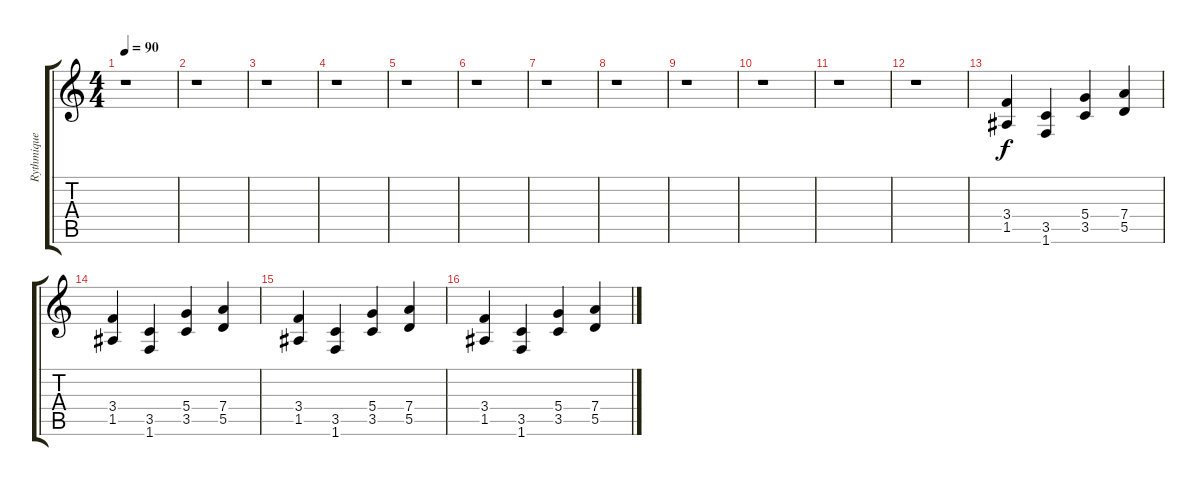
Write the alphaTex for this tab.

\track ("Rythmique Guitar" "Rythmique ") {instrument distortionguitar}
\staff {score tabs}
\tuning (E4 B3 G3 D3 A2 E2) {hide}
\ts (4 4)
\tempo 90
\clef g2
\ks c
r.1{dy f} |
r.1 |
r.1 |
r.1 |
r.1 |
r.1 |
r.1 |
r.1 |
r.1 |
r.1 |
r.1 |
r.1 |
(3.4 1.5).4 (3.5 1.6).4 (5.4 3.5).4 (7.4 5.5).4 |
(3.4 1.5).4 (3.5 1.6).4 (5.4 3.5).4 (7.4 5.5).4 |
(3.4 1.5).4 (3.5 1.6).4 (5.4 3.5).4 (7.4 5.5).4 |
(3.4 1.5).4 (3.5 1.6).4 (5.4 3.5).4 (7.4 5.5).4
